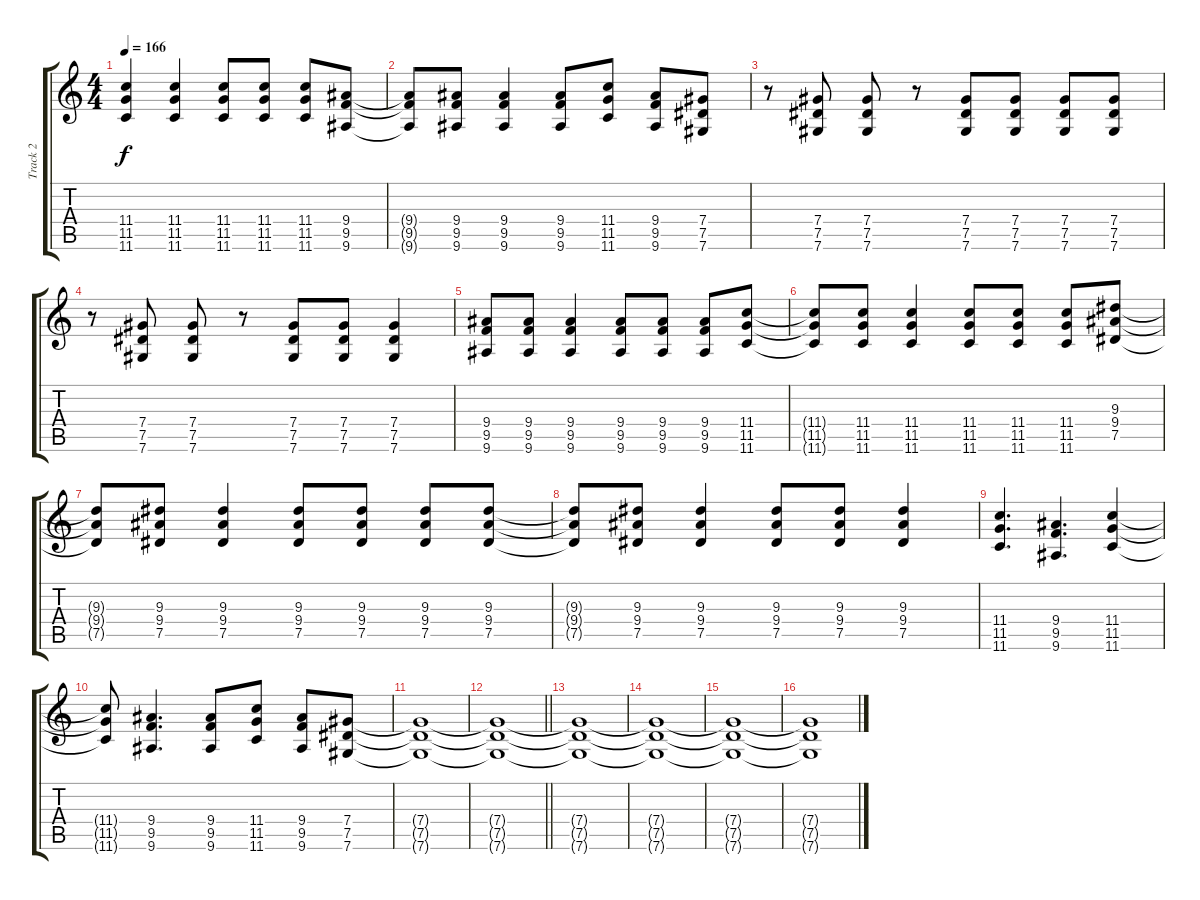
\track ("Track 2" "Track 2") {instrument distortionguitar}
\staff {score tabs}
\tuning (Eb4 Bb3 Gb3 Db3 Ab2 Db2) {hide}
\ts (4 4)
\tempo 166
\clef g2
\ks c
(11.4 11.5 11.6).4{dy f} (11.4 11.5 11.6).4 (11.4 11.5 11.6).8 (11.4 11.5 11.6).8 (11.4 11.5 11.6).8 (9.4 9.5 9.6).8 |
(9.4{t} 9.5{t} 9.6{t}).8 (9.4 9.5 9.6).8 (9.4 9.5 9.6).4 (9.4 9.5 9.6).8 (11.4 11.5 11.6).8 (9.4 9.5 9.6).8 (7.4 7.5 7.6).8 |
r.8 (7.4 7.5 7.6).8 (7.4 7.5 7.6).8 r.8 (7.4 7.5 7.6).8 (7.4 7.5 7.6).8 (7.4 7.5 7.6).8 (7.4 7.5 7.6).8 |
r.8 (7.4 7.5 7.6).8 (7.4 7.5 7.6).8 r.8 (7.4 7.5 7.6).8 (7.4 7.5 7.6).8 (7.4 7.5 7.6).4 |
(9.4 9.5 9.6).8 (9.4 9.5 9.6).8 (9.4 9.5 9.6).4 (9.4 9.5 9.6).8 (9.4 9.5 9.6).8 (9.4 9.5 9.6).8 (11.4 11.5 11.6).8 |
(11.4{t} 11.5{t} 11.6{t}).8 (11.4 11.5 11.6).8 (11.4 11.5 11.6).4 (11.4 11.5 11.6).8 (11.4 11.5 11.6).8 (11.4 11.5 11.6).8 (9.3 9.4 7.5).8 |
(9.3{t} 9.4{t} 7.5{t}).8 (9.3 9.4 7.5).8 (9.3 9.4 7.5).4 (9.3 9.4 7.5).8 (9.3 9.4 7.5).8 (9.3 9.4 7.5).8 (9.3 9.4 7.5).8 |
(9.3{t} 9.4{t} 7.5{t}).8 (9.3 9.4 7.5).8 (9.3 9.4 7.5).4 (9.3 9.4 7.5).8 (9.3 9.4 7.5).8 (9.3 9.4 7.5).4 |
(11.4 11.5 11.6).4{d} (9.4 9.5 9.6).4{d} (11.4 11.5 11.6).4 |
(11.4{t} 11.5{t} 11.6{t}).8 (9.4 9.5 9.6).4{d} (9.4 9.5 9.6).8 (11.4 11.5 11.6).8 (9.4 9.5 9.6).8 (7.4 7.5 7.6).8 |
(7.4{t} 7.5{t} 7.6{t}).1{volume 6} |
\barLineRight lightlight
(7.4{t} 7.5{t} 7.6{t}).1 |
(7.4{t} 7.5{t} 7.6{t}).1 |
(7.4{t} 7.5{t} 7.6{t}).1 |
(7.4{t} 7.5{t} 7.6{t}).1{volume 0} |
(7.4{t} 7.5{t} 7.6{t}).1
